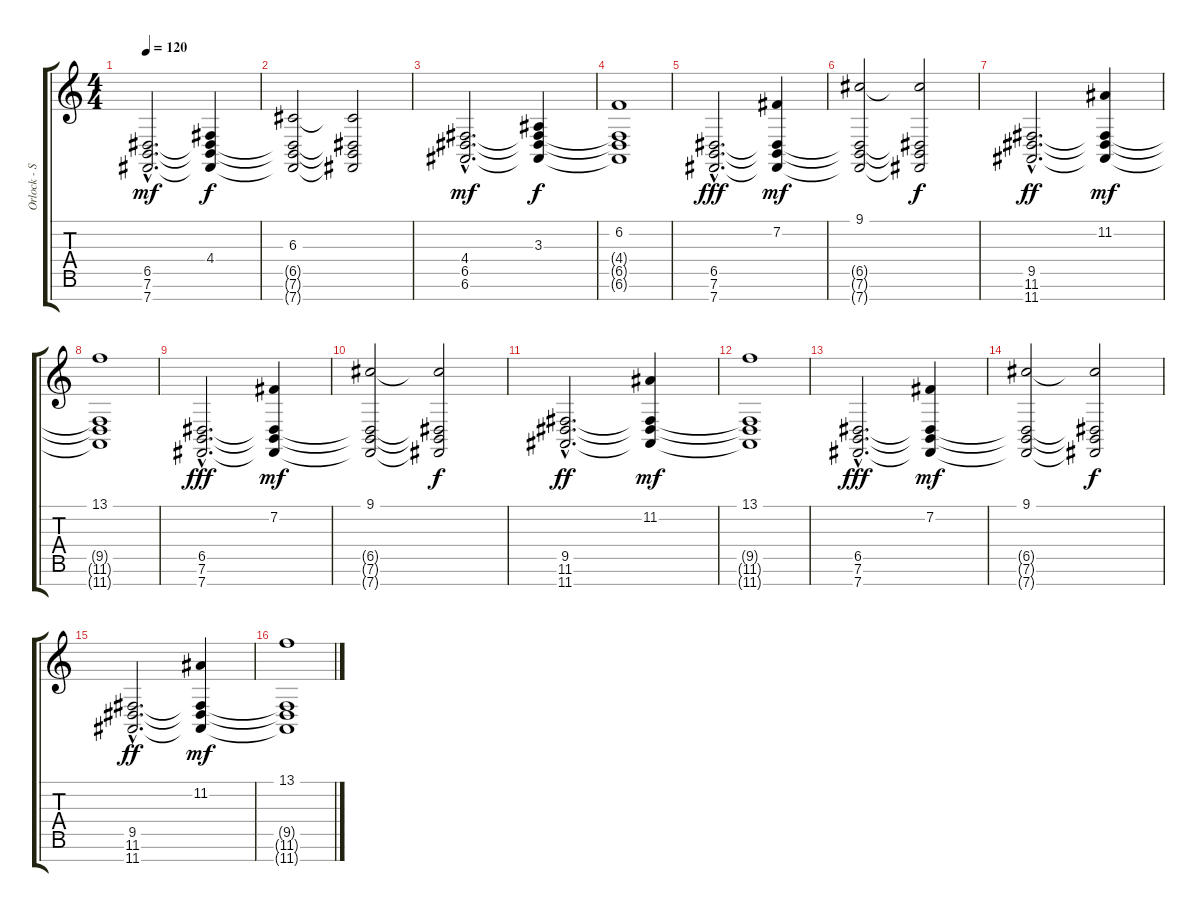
\track ("Orlock - Synth" "Orlock - S") {instrument stringensemble2}
\staff {score tabs}
\tuning (E4 B3 G3 D3 A2 E2 B1) {hide}
\ts (4 4)
\tempo 120
\clef g2
\ks c
(6.5{hac} 7.6{hac} 7.7{hac}).2{d dy mf} (4.4 6.5{t} 7.6{t} 7.7{t}).4{dy f} |
(6.3 6.5{t} 7.6{t} 7.7{t}).2 (6.3{t} 6.5{t} 7.6{t} 7.7{t}).2 |
(4.4{hac} 6.5{hac} 6.6{hac}).2{d dy mf} (3.3 4.4{t} 6.5{t} 6.6{t}).4{dy f} |
(6.2 4.4{t} 6.5{t} 6.6{t}).1 |
(6.5{hac} 7.6{hac} 7.7{hac}).2{d dy fff} (7.2 6.5{t} 7.6{t} 7.7{t}).4{dy mf} |
(9.1 6.5{t} 7.6{t} 7.7{t}).2 (9.1{t} 6.5{t} 7.6{t} 7.7{t}).2{dy f} |
(9.5{hac} 11.6{hac} 11.7{hac}).2{d dy ff} (11.2 9.5{t} 11.6{t} 11.7{t}).4{dy mf} |
(13.1 9.5{t} 11.6{t} 11.7{t}).1 |
(6.5{hac} 7.6{hac} 7.7{hac}).2{d dy fff} (7.2 6.5{t} 7.6{t} 7.7{t}).4{dy mf} |
(9.1 6.5{t} 7.6{t} 7.7{t}).2 (9.1{t} 6.5{t} 7.6{t} 7.7{t}).2{dy f} |
(9.5{hac} 11.6{hac} 11.7{hac}).2{d dy ff} (11.2 9.5{t} 11.6{t} 11.7{t}).4{dy mf} |
(13.1 9.5{t} 11.6{t} 11.7{t}).1 |
(6.5{hac} 7.6{hac} 7.7{hac}).2{d dy fff} (7.2 6.5{t} 7.6{t} 7.7{t}).4{dy mf} |
(9.1 6.5{t} 7.6{t} 7.7{t}).2 (9.1{t} 6.5{t} 7.6{t} 7.7{t}).2{dy f} |
(9.5{hac} 11.6{hac} 11.7{hac}).2{d dy ff} (11.2 9.5{t} 11.6{t} 11.7{t}).4{dy mf} |
(13.1 9.5{t} 11.6{t} 11.7{t}).1
